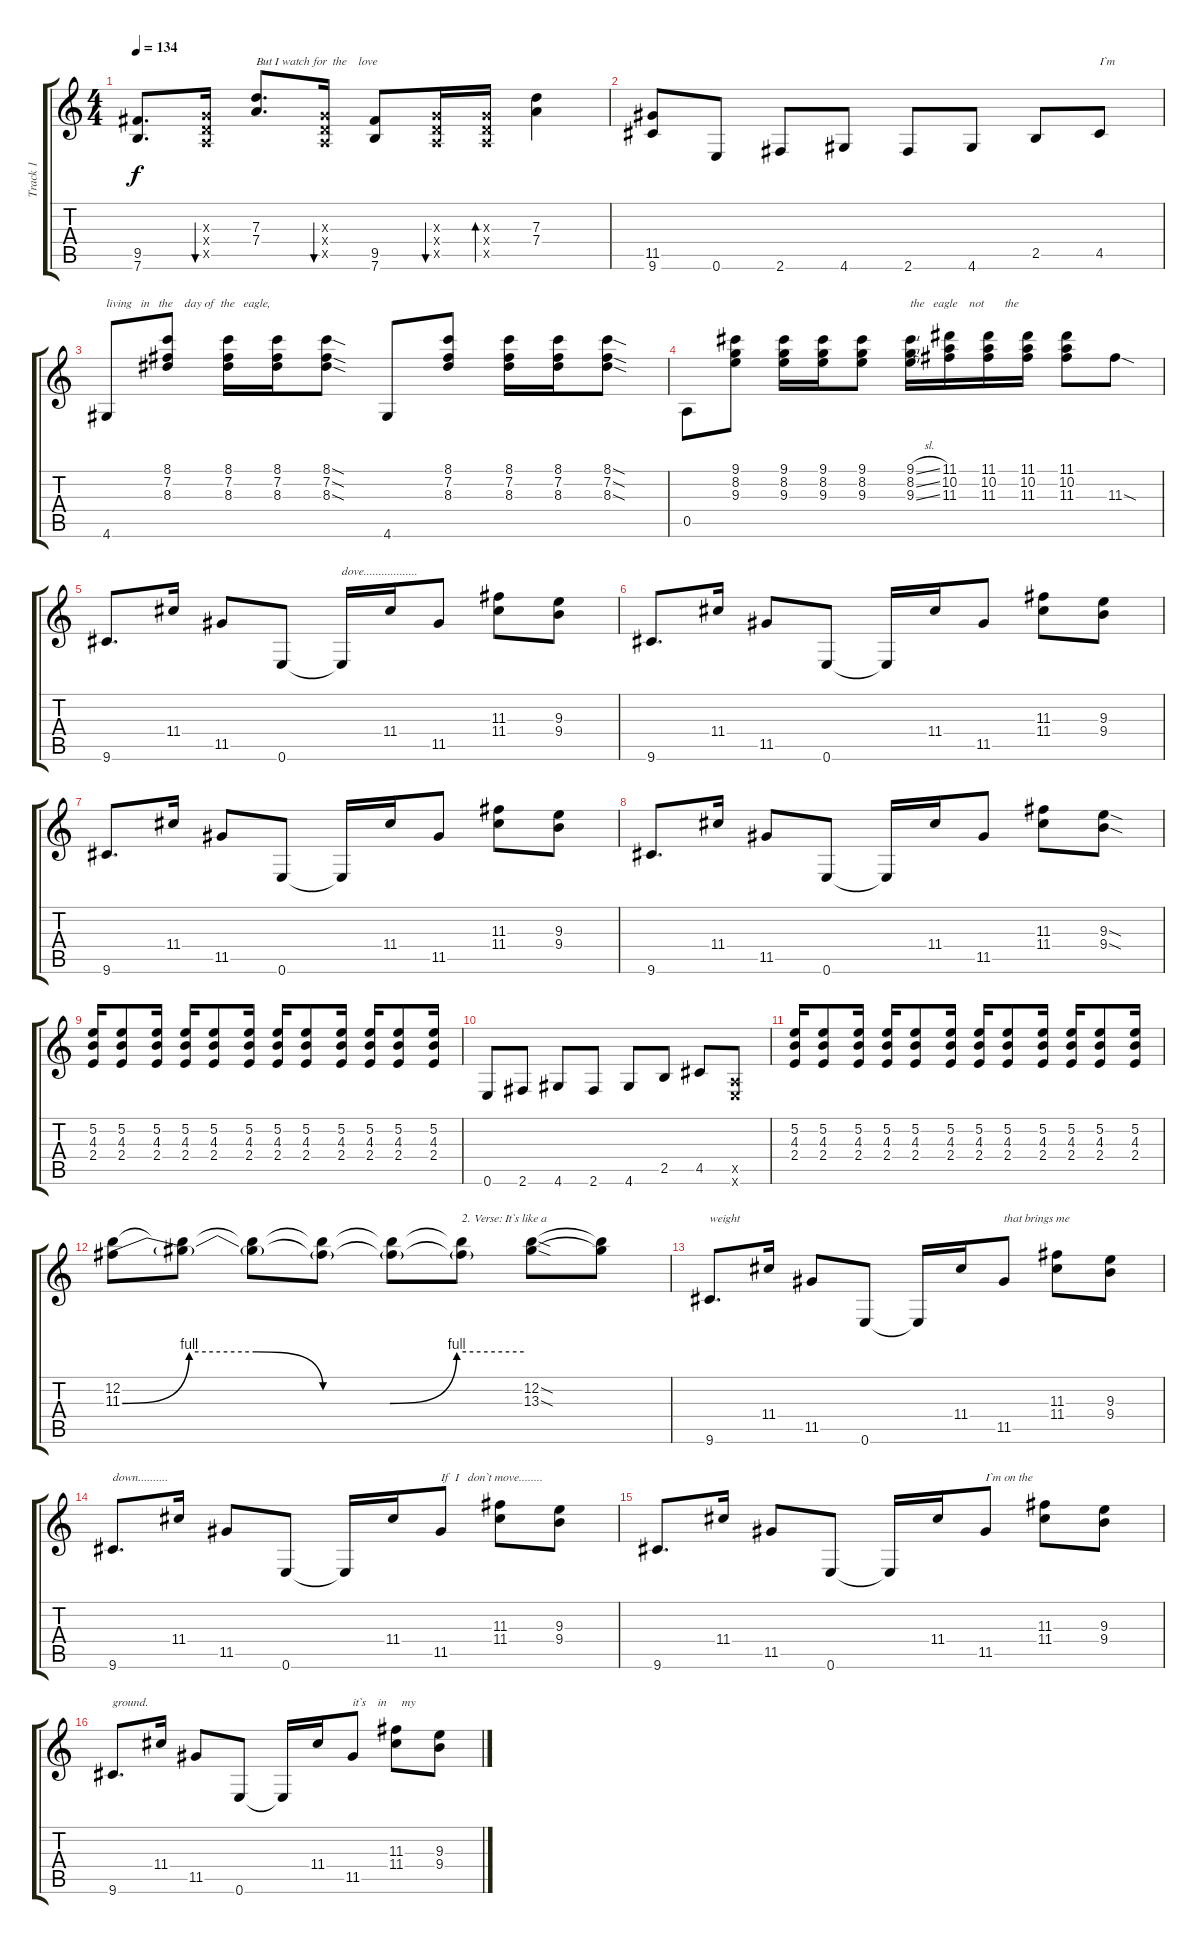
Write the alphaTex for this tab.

\track ("Track 1" "Track 1") {instrument distortionguitar}
\staff {score tabs}
\tuning (E4 B3 G3 D3 A2 E2) {hide}
\ts (4 4)
\tempo 134
\clef g2
\ks c
(9.5 7.6).8{d dy f} (0.3{x} 0.4{x} 0.5{x}).16{bu 60} (7.3 7.4).8{d txt "But I watch for  the    love"} (0.3{x} 0.4{x} 0.5{x}).16{bu 60} (9.5 7.6).8 (0.3{x} 0.4{x} 0.5{x}).16{bu 60} (0.3{x} 0.4{x} 0.5{x}).16{bd 60} (7.3 7.4).4 |
(11.5 9.6).8 0.6.8 2.6.8 4.6.8 2.6.8 4.6.8 2.5.8 4.5.8{txt "I`m"} |
4.6.8{txt "living   in   the    day of  the   eagle,"} (8.1 7.2 8.3).8 (8.1 7.2 8.3).16 (8.1 7.2 8.3).16 (8.1{sod} 7.2{sod} 8.3{sod}).8 4.6.8 (8.1 7.2 8.3).8 (8.1 7.2 8.3).16 (8.1 7.2 8.3).16 (8.1{sod} 7.2{sod} 8.3{sod}).8 |
0.5.8 (9.1 8.2 9.3).8 (9.1 8.2 9.3).16 (9.1 8.2 9.3).16 (9.1 8.2 9.3).8 (9.1{sl} 8.2{sl} 9.3{sl}).16{txt "the   eagle    not       the"} (11.1 10.2 11.3).16 (11.1 10.2 11.3).16 (11.1 10.2 11.3).16 (11.1 10.2 11.3).8 11.3{sod}.8 |
9.6.8{d} 11.4.16 11.5.8 0.6.8 0.6{t}.16{txt "dove.................."} 11.4.16 11.5.8 (11.3 11.4).8 (9.3 9.4).8 |
9.6.8{d} 11.4.16 11.5.8 0.6.8 0.6{t}.16 11.4.16 11.5.8 (11.3 11.4).8 (9.3 9.4).8 |
9.6.8{d} 11.4.16 11.5.8 0.6.8 0.6{t}.16 11.4.16 11.5.8 (11.3 11.4).8 (9.3 9.4).8 |
9.6.8{d} 11.4.16 11.5.8 0.6.8 0.6{t}.16 11.4.16 11.5.8 (11.3 11.4).8 (9.3{sod} 9.4{sod}).8 |
(5.2 4.3 2.4).16 (5.2 4.3 2.4).8 (5.2 4.3 2.4).16 (5.2 4.3 2.4).16 (5.2 4.3 2.4).8 (5.2 4.3 2.4).16 (5.2 4.3 2.4).16 (5.2 4.3 2.4).8 (5.2 4.3 2.4).16 (5.2 4.3 2.4).16 (5.2 4.3 2.4).8 (5.2 4.3 2.4).16 |
0.6.8 2.6.8 4.6.8 2.6.8 4.6.8 2.5.8 4.5.8 (0.5{x} 0.6{x}).8 |
(5.2 4.3 2.4).16 (5.2 4.3 2.4).8 (5.2 4.3 2.4).16 (5.2 4.3 2.4).16 (5.2 4.3 2.4).8 (5.2 4.3 2.4).16 (5.2 4.3 2.4).16 (5.2 4.3 2.4).8 (5.2 4.3 2.4).16 (5.2 4.3 2.4).16 (5.2 4.3 2.4).8 (5.2 4.3 2.4).16 |
(12.2 11.3{be (custom 0 0 10 4 20 4 30 0 40 0 50 4 60 4)}).8 (12.2{t} 11.3{t}).8 (12.2{t} 11.3{t}).8 (12.2{t} 11.3{t}).8 (12.2{t} 11.3{t}).8 (12.2{t} 11.3{t}).8{txt "2. Verse: It`s like a"} (12.2{sod} 13.3{sod}).8 (12.2{t} 13.3{t}).8 |
9.6.8{d txt "weight"} 11.4.16 11.5.8 0.6.8 0.6{t}.16 11.4.16 11.5.8{txt "that brings me"} (11.3 11.4).8 (9.3 9.4).8 |
9.6.8{d txt "down.........."} 11.4.16 11.5.8 0.6.8 0.6{t}.16 11.4.16 11.5.8{txt "If  I   don`t move........"} (11.3 11.4).8 (9.3 9.4).8 |
9.6.8{d} 11.4.16 11.5.8 0.6.8 0.6{t}.16 11.4.16 11.5.8{txt "I`m on the "} (11.3 11.4).8 (9.3 9.4).8 |
9.6.8{d txt "ground."} 11.4.16 11.5.8 0.6.8 0.6{t}.16 11.4.16 11.5.8{txt "it`s    in     my"} (11.3 11.4).8 (9.3 9.4).8
